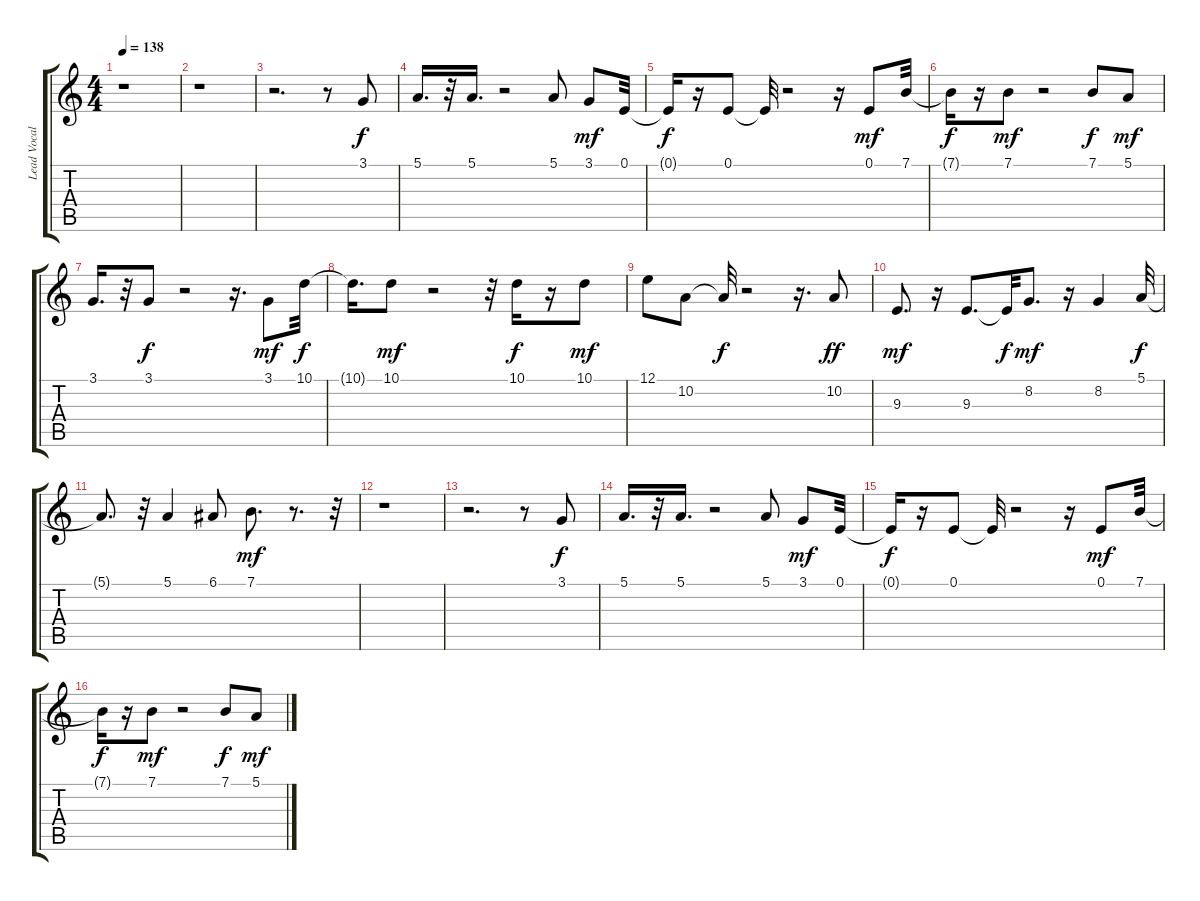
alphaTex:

\track ("Lead Vocal" "Lead Vocal") {instrument oboe}
\staff {score tabs}
\tuning (E4 B3 G3 D3 A2 E2) {hide}
\ts (4 4)
\tempo 138
\clef g2
\ks c
r.1{dy f} |
r.1 |
r.2{d} r.8 3.1.8 |
5.1.16{d} r.32 5.1.16{d} r.2 5.1.8 3.1.8{dy mf} 0.1.32 |
0.1{t}.16{dy f} r.16 0.1.8 0.1{t}.32 r.2 r.16 0.1.8{dy mf} 7.1.32 |
7.1{t}.16{dy f} r.16 7.1.8{dy mf} r.2 7.1.8{dy f} 5.1.8{dy mf} |
3.1.16{d} r.32 3.1.8{dy f} r.2 r.16{d} 3.1.8{dy mf} 10.1.32{dy f} |
10.1{t}.16{d} 10.1.8{dy mf} r.2 r.32 10.1.16{dy f} r.16 10.1.8{dy mf} |
12.1.8 10.2.8 10.2{t}.32{dy f} r.2 r.16{d} 10.2.8{dy ff} |
9.3.8{d dy mf} r.16 9.3.8{d} 9.3{t}.32{dy f} 8.2.8{d dy mf} r.16 8.2.4 5.1.32{dy f} |
5.1{t}.8{d} r.32 5.1.4 6.1.8 7.1.8{d dy mf} r.8{d} r.32 |
r.1 |
r.2{d} r.8 3.1.8{dy f} |
5.1.16{d} r.32 5.1.16{d} r.2 5.1.8 3.1.8{dy mf} 0.1.32 |
0.1{t}.16{dy f} r.16 0.1.8 0.1{t}.32 r.2 r.16 0.1.8{dy mf} 7.1.32 |
7.1{t}.16{dy f} r.16 7.1.8{dy mf} r.2 7.1.8{dy f} 5.1.8{dy mf}
